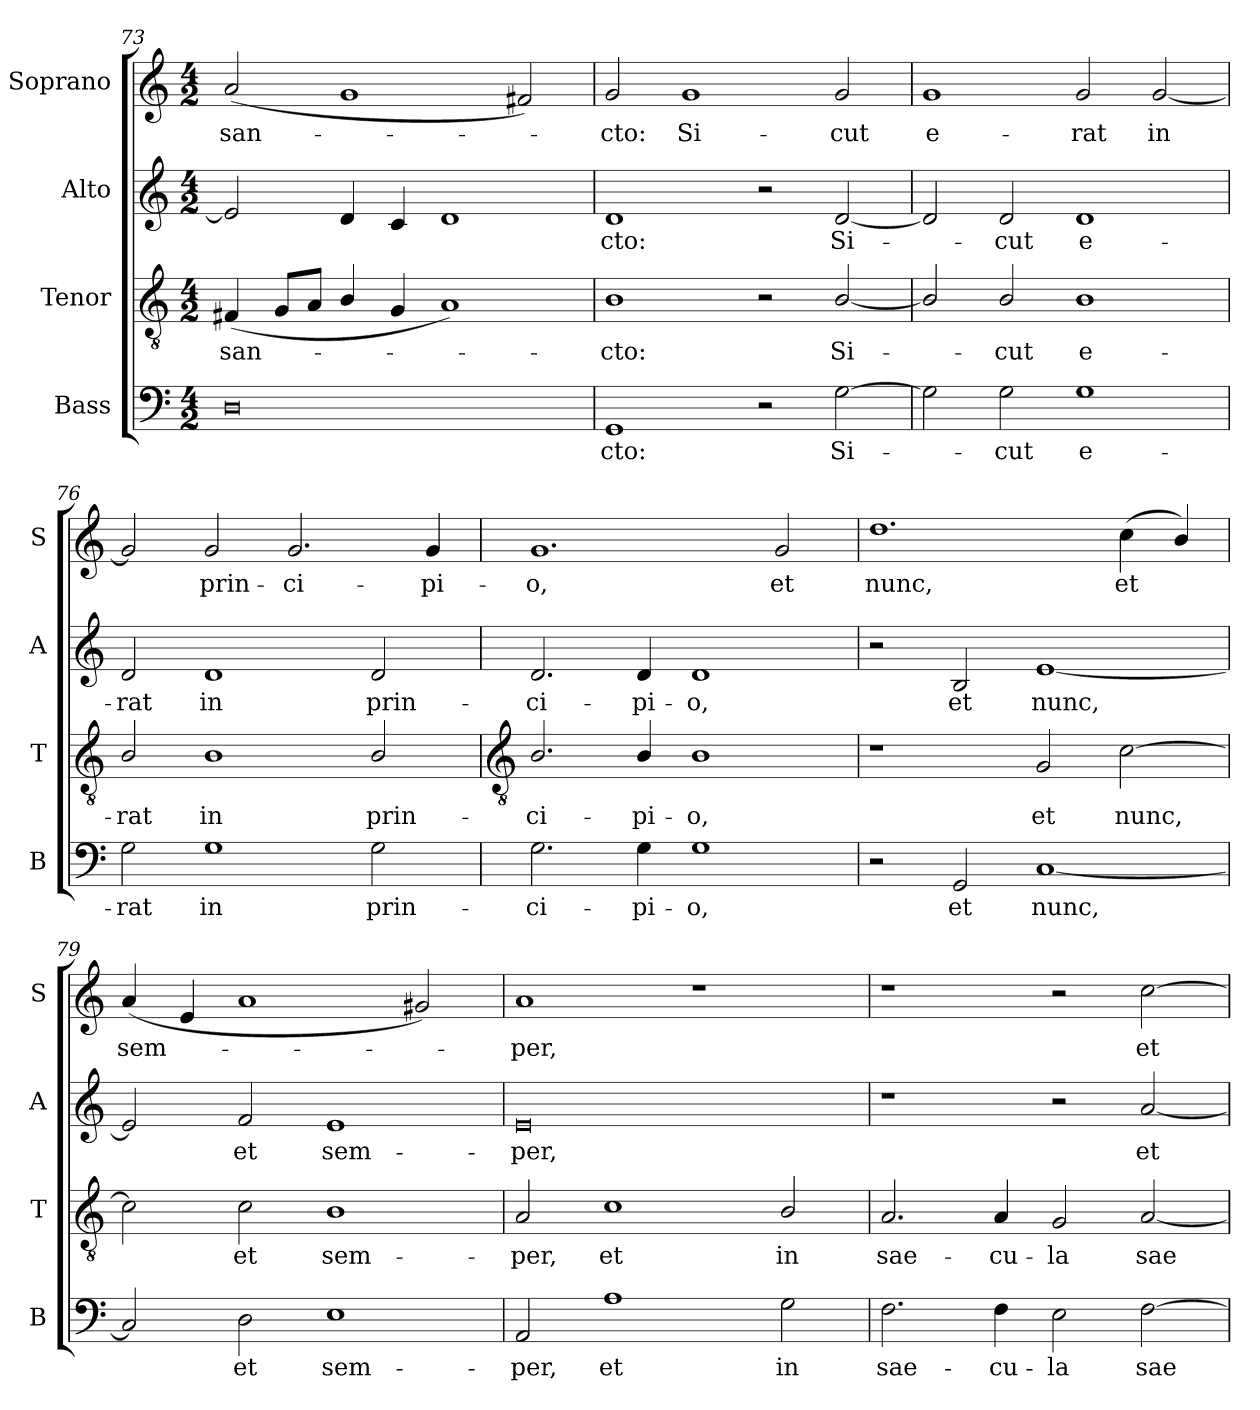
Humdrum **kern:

**kern	**text	**kern	**text	**kern	**text	**kern	**text
*part4	*part4	*part3	*part3	*part2	*part2	*part1	*part1
*staff4	*staff4	*staff3	*staff3	*staff2	*staff2	*staff1	*staff1
*I"Bass	*	*I"Tenor	*	*I"Alto	*	*I"Soprano	*
*I'B	*	*I'T	*	*I'A	*	*I'S	*
*clefF4	*	*clefGv2	*	*clefG2	*	*clefG2	*
*k[]	*	*k[]	*	*k[]	*	*k[]	*
*C:	*	*C:	*	*C:	*	*C:	*
*M4/2	*	*M4/2	*	*M4/2	*	*M4/2	*
=73	=73	=73	=73	=73	=73	=73	=73
!	!	!	!LO:LY:b	!	!	!	!LO:LY:b
0D	.	(<4F#X	san-	2e]	.	(<2a	san-
.	.	8GL	.	.	.	.	.
.	.	8AJ	.	.	.	.	.
.	.	4B/	.	4d	.	1g	.
.	.	4G	.	4c	.	.	.
.	.	1A)	.	1d	.	.	.
.	.	.	.	.	.	2f#X)	.
=74	=74	=74	=74	=74	=74	=74	=74
!	!LO:LY:b	!	!LO:LY:b	!	!LO:LY:b	!	!LO:LY:b
1GG	cto:	1B	cto:	1d	cto:	2g	cto:
!	!	!	!	!	!	!	!LO:LY:b
.	.	.	.	.	.	1g	Si-
2r	.	2r	.	2r	.	.	.
!	!LO:LY:b	!	!LO:LY:b	!	!LO:LY:b	!	!LO:LY:b
[2G	Si-	[2B/	Si-	[2d	Si-	2g	-cut
=75	=75	=75	=75	=75	=75	=75	=75
!	!	!	!	!	!	!	!LO:LY:b
2G]	.	2B/]	.	2d]	.	1g	e-
!	!LO:LY:b	!	!LO:LY:b	!	!LO:LY:b	!	!
2G	cut	2B/	cut	2d	cut	.	.
!	!LO:LY:b	!	!LO:LY:b	!	!LO:LY:b	!	!LO:LY:b
1G	e-	1B	e-	1d	e-	2g	-rat
!	!	!	!	!	!	!	!LO:LY:b
.	.	.	.	.	.	[2g	in
=76	=76	=76	=76	=76	=76	=76	=76
!	!LO:LY:b	!	!LO:LY:b	!	!LO:LY:b	!	!
2G	-rat	2B/	-rat	2d	-rat	2g]	.
!	!LO:LY:b	!	!LO:LY:b	!	!LO:LY:b	!	!LO:LY:b
1G	in	1B	in	1d	in	2g	prin-
!	!	!	!	!	!	!	!LO:LY:b
.	.	.	.	.	.	2.g	-ci-
!	!LO:LY:b	!	!LO:LY:b	!	!LO:LY:b	!	!
2G	prin-	2B/	prin-	2d	prin-	.	.
!	!	!	!	!	!	!	!LO:LY:b
.	.	.	.	.	.	4g	-pi-
!!LO:LB:g=z
=77	=77	=77	=77	=77	=77	=77	=77
*	*	*clefGv2	*	*	*	*	*
!	!LO:LY:b	!	!LO:LY:b	!	!LO:LY:b	!	!LO:LY:b
2.G	-ci-	2.B/	-ci-	2.d	-ci-	1.g	-o,
!	!LO:LY:b	!	!LO:LY:b	!	!LO:LY:b	!	!
4G	-pi-	4B/	-pi-	4d	-pi-	.	.
!	!LO:LY:b	!	!LO:LY:b	!	!LO:LY:b	!	!
1G	-o,	1B/	-o,	1d	-o,	.	.
!	!	!	!	!	!	!	!LO:LY:b
.	.	.	.	.	.	2g	et
=78	=78	=78	=78	=78	=78	=78	=78
!	!	!	!	!	!	!	!LO:LY:b
2r	.	1r	.	2r	.	1.dd	nunc,
!	!LO:LY:b	!	!	!	!LO:LY:b	!	!
2GG	et	.	.	2B	et	.	.
!	!LO:LY:b	!	!LO:LY:b	!	!LO:LY:b	!	!
[1C	nunc,	2G	et	[1e	nunc,	.	.
!	!	!	!LO:LY:b	!	!	!	!LO:LY:b
.	.	[2c	nunc,	.	.	(<4cc	et
.	.	.	.	.	.	4b/)	.
=79	=79	=79	=79	=79	=79	=79	=79
!	!	!	!	!	!	!	!LO:LY:b
2C]	.	2c]	.	2e]	.	(<4a	sem-
.	.	.	.	.	.	4e	.
!	!LO:LY:b	!	!LO:LY:b	!	!LO:LY:b	!	!
2D	et	2c	et	2f	et	1a	.
!	!LO:LY:b	!	!LO:LY:b	!	!LO:LY:b	!	!
1E	sem-	1B	sem-	1e	sem-	.	.
.	.	.	.	.	.	2g#X)	.
=80	=80	=80	=80	=80	=80	=80	=80
!	!LO:LY:b	!	!LO:LY:b	!	!LO:LY:b	!	!LO:LY:b
2AA	-per,	2A	-per,	0e	-per,	1a	per,
!	!LO:LY:b	!	!LO:LY:b	!	!	!	!
1A	et	1c	et	.	.	.	.
.	.	.	.	.	.	1r	.
!	!LO:LY:b	!	!LO:LY:b	!	!	!	!
2G	in	2B/	in	.	.	.	.
=81	=81	=81	=81	=81	=81	=81	=81
!	!LO:LY:b	!	!LO:LY:b	!	!	!	!
2.F	sae-	2.A	sae-	1r	.	1r	.
!	!LO:LY:b	!	!LO:LY:b	!	!	!	!
4F	-cu-	4A	-cu-	.	.	.	.
!	!LO:LY:b	!	!LO:LY:b	!	!	!	!
2E	-la	2G	-la	2r	.	2r	.
!	!LO:LY:b	!	!LO:LY:b	!	!LO:LY:b	!	!LO:LY:b
[2F	sae-	[2A	sae-	[2a	et	[2cc	et
=	=	=	=	=	=	=	=
*-	*-	*-	*-	*-	*-	*-	*-
